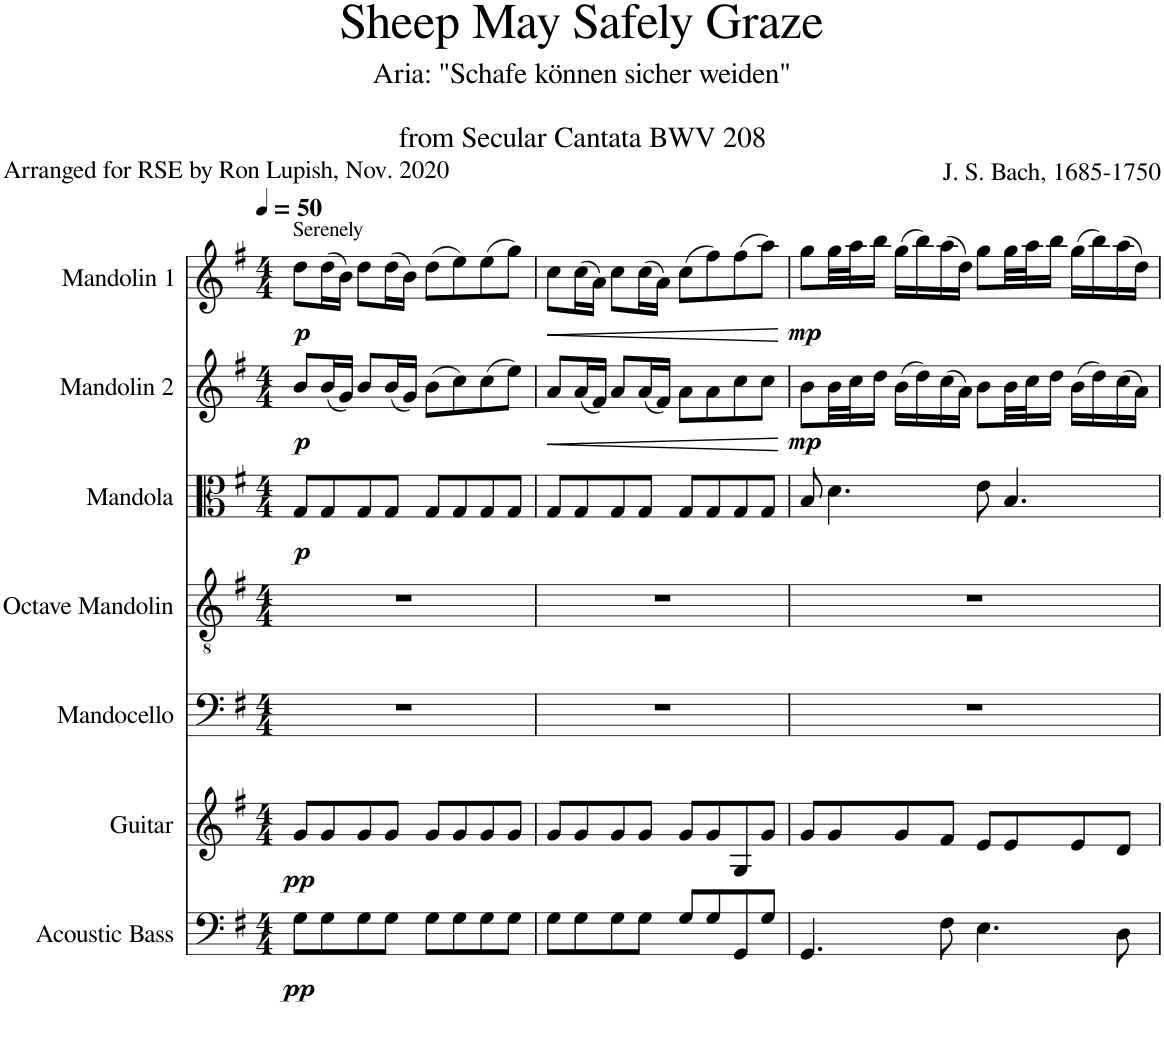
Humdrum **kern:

**kern	**dynam	**kern	**dynam	**kern	**kern	**kern	**dynam	**kern	**dynam	**kern	**dynam
*part7	*part7	*part6	*part6	*part5	*part4	*part3	*part3	*part2	*part2	*part1	*part1
*staff7	*staff7	*staff6	*staff6	*staff5	*staff4	*staff3	*staff3	*staff2	*staff2	*staff1	*staff1
*I"Acoustic Bass	*	*I"Guitar	*	*I"Mandocello	*I"Octave Mandolin	*I"Mandola	*	*I"Mandolin 2	*	*I"Mandolin 1	*
*I'Bass	*	*I'Guit.	*	*I'Mncl.	*I'OM.	*I'Mda.	*	*I'Mdn. 2	*	*I'Mdn. 1	*
*clefF4	*	*clefG2	*	*clefF4	*clefGv2	*clefC3	*	*clefG2	*	*clefG2	*
*Trd7c12	*	*Trd7c12	*	*	*	*	*	*	*	*	*
*k[f#]	*	*k[f#]	*	*k[f#]	*k[f#]	*k[f#]	*	*k[f#]	*	*k[f#]	*
*M4/4	*	*M4/4	*	*M4/4	*M4/4	*M4/4	*	*M4/4	*	*M4/4	*
*MM50	*	*MM50	*	*MM50	*MM50	*MM50	*	*MM50	*	*MM50	*
=1	=1	=1	=1	=1	=1	=1	=1	=1	=1	=1	=1
!	!	!	!	!	!	!	!	!	!	!LO:TX:a:t=Serenely	!
!	!LO:DY:b	!	!LO:DY:b	!	!	!	!LO:DY:b	!	!LO:DY:b	!	!LO:DY:b
8G\L	pp	8g/L	pp	1r	1r	8G/L	p	8b/L	p	8dd\L	p
8G\	.	8g/	.	.	.	8G/	.	(16b/L	.	(16dd\L	.
.	.	.	.	.	.	.	.	16g/JJ)	.	16b\JJ)	.
8G\	.	8g/	.	.	.	8G/	.	8b/L	.	8dd\L	.
8G\J	.	8g/J	.	.	.	8G/J	.	(16b/L	.	(16dd\L	.
.	.	.	.	.	.	.	.	16g/JJ)	.	16b\JJ)	.
8G\L	.	8g/L	.	.	.	8G/L	.	(8b\L	.	(8dd\L	.
8G\	.	8g/	.	.	.	8G/	.	8cc\)	.	8ee\)	.
8G\	.	8g/	.	.	.	8G/	.	(8cc\	.	(8ee\	.
8G\J	.	8g/J	.	.	.	8G/J	.	8ee\J)	.	8gg\J)	.
=2	=2	=2	=2	=2	=2	=2	=2	=2	=2	=2	=2
!	!	!	!	!	!	!	!	!	!LO:HP:b	!	!LO:HP:b
8G\L	.	8g/L	.	1r	1r	8G/L	.	8a/L	<	8cc\L	<
8G\	.	8g/	.	.	.	8G/	.	(16a/L	.	(16cc\L	.
.	.	.	.	.	.	.	.	16f#/JJ)	.	16a\JJ)	.
8G\	.	8g/	.	.	.	8G/	.	8a/L	.	8cc\L	.
8G\J	.	8g/J	.	.	.	8G/J	.	(16a/L	.	(16cc\L	.
.	.	.	.	.	.	.	.	16f#/JJ)	.	16a\JJ)	.
8G/L	.	8g/L	.	.	.	8G/L	.	8a\L	.	(8cc\L	.
8G/	.	8g/	.	.	.	8G/	.	8a\	.	8ff#\)	.
8GG/	.	8G/	.	.	.	8G/	.	8cc\	.	(8ff#\	.
8G/J	.	8g/J	.	.	.	8G/J	.	8cc\J	.	8aa\J)	.
.	.	.	.	.	.	.	.	.	[	.	[
=3	=3	=3	=3	=3	=3	=3	=3	=3	=3	=3	=3
!	!	!	!	!	!	!	!	!	!LO:DY:b	!	!LO:DY:b
4.GG/	.	8g/L	.	1r	1r	8B/	.	8b\L	mp	8gg\L	mp
.	.	8g/	.	.	.	4.d\	.	32b\LL	.	32gg\LL	.
.	.	.	.	.	.	.	.	32cc\J	.	32aa\J	.
.	.	.	.	.	.	.	.	16dd\JJ	.	16bb\JJ	.
.	.	8g/	.	.	.	.	.	(16b\LL	.	(16gg\LL	.
.	.	.	.	.	.	.	.	16dd\)	.	16bb\)	.
8F#\	.	8f#/J	.	.	.	.	.	(16cc\	.	(16aa\	.
.	.	.	.	.	.	.	.	16a\JJ)	.	16dd\JJ)	.
4.E\	.	8e/L	.	.	.	8e\	.	8b\L	.	8gg\L	.
.	.	8e/	.	.	.	4.B/	.	32b\LL	.	32gg\LL	.
.	.	.	.	.	.	.	.	32cc\J	.	32aa\J	.
.	.	.	.	.	.	.	.	16dd\JJ	.	16bb\JJ	.
.	.	8e/	.	.	.	.	.	(16b\LL	.	(16gg\LL	.
.	.	.	.	.	.	.	.	16dd\)	.	16bb\)	.
8D\	.	8d/J	.	.	.	.	.	(16cc\	.	(16aa\	.
.	.	.	.	.	.	.	.	16a\JJ)	.	16dd\JJ)	.
=	=	=	=	=	=	=	=	=	=	=	=
*-	*-	*-	*-	*-	*-	*-	*-	*-	*-	*-	*-
